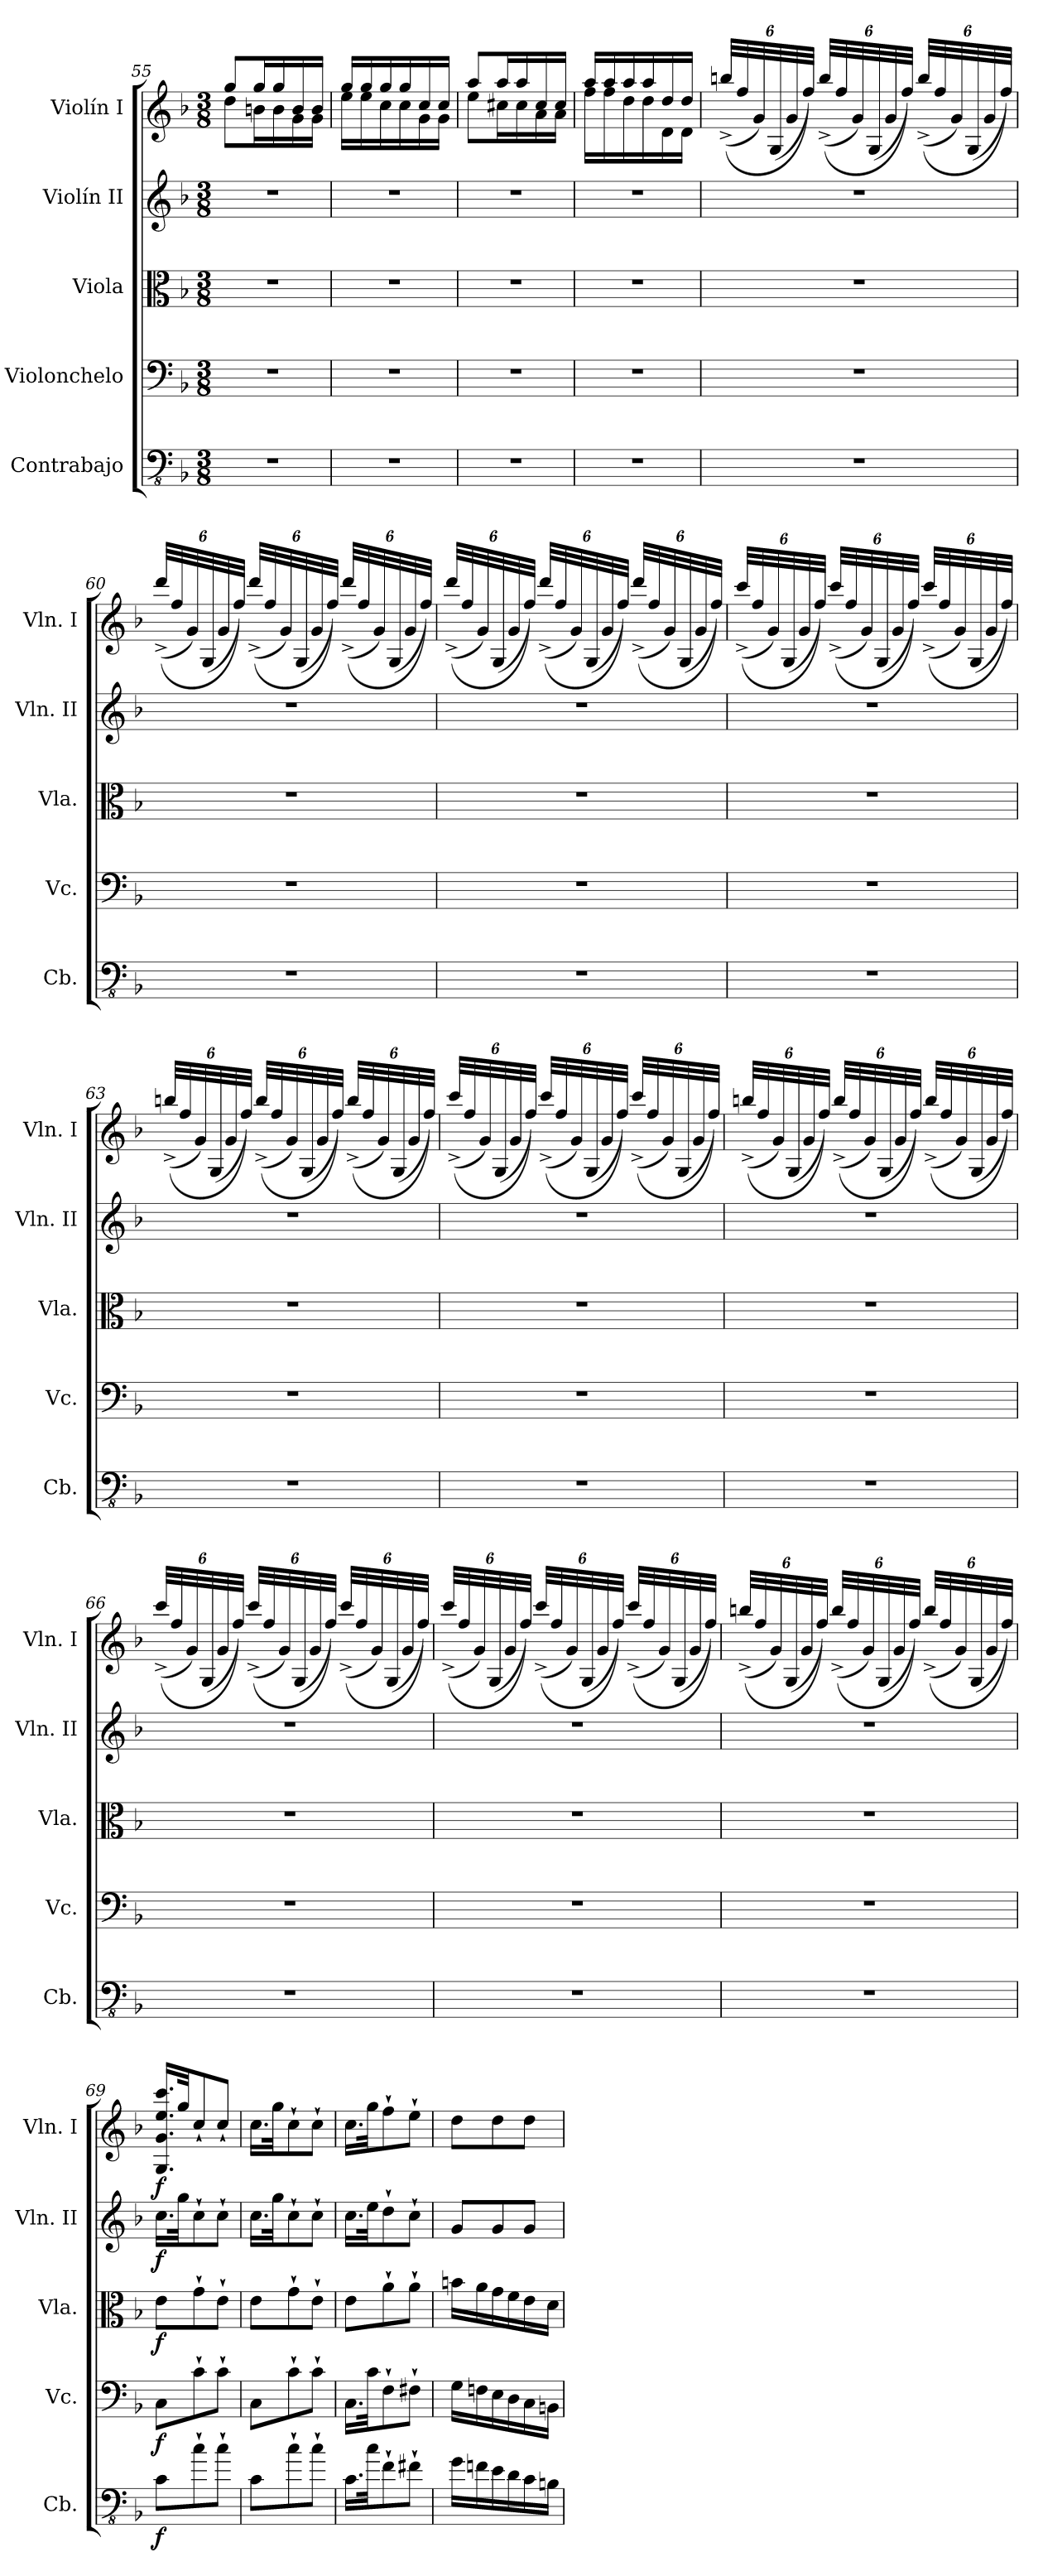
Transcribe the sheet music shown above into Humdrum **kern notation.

**kern	**dynam	**kern	**dynam	**kern	**dynam	**kern	**dynam	**kern	**dynam
*part5	*part5	*part4	*part4	*part3	*part3	*part2	*part2	*part1	*part1
*staff5	*staff5	*staff4	*staff4	*staff3	*staff3	*staff2	*staff2	*staff1	*staff1
*I"Contrabajo	*	*I"Violonchelo	*	*I"Viola	*	*I"Violín II	*	*I"Violín I	*
*I'Cb.	*	*I'Vc.	*	*I'Vla.	*	*I'Vln. II	*	*I'Vln. I	*
*clefFv4	*	*clefF4	*	*clefC3	*	*clefG2	*	*clefG2	*
*ITrd7c12	*	*	*	*	*	*	*	*	*
*k[b-]	*	*k[b-]	*	*k[b-]	*	*k[b-]	*	*k[b-]	*
*M3/8	*	*M3/8	*	*M3/8	*	*M3/8	*	*M3/8	*
=55	=55	=55	=55	=55	=55	=55	=55	=55	=55
*	*	*	*	*	*	*	*	*^	*
4.r	.	4.r	.	4.r	.	4.r	.	8gg/L	8dd\L	.
.	.	.	.	.	.	.	.	16gg/L	16bn\L	.
.	.	.	.	.	.	.	.	16gg/	16b\	.
.	.	.	.	.	.	.	.	16b/	16g\	.
.	.	.	.	.	.	.	.	16b/JJ	16g\JJ	.
=56	=56	=56	=56	=56	=56	=56	=56	=56	=56	=56
4.r	.	4.r	.	4.r	.	4.r	.	16gg/LL	16ee\LL	.
.	.	.	.	.	.	.	.	16gg/	16ee\	.
.	.	.	.	.	.	.	.	16gg/	16cc\	.
.	.	.	.	.	.	.	.	16gg/	16cc\	.
.	.	.	.	.	.	.	.	16cc/	16g\	.
.	.	.	.	.	.	.	.	16cc/JJ	16g\JJ	.
=57	=57	=57	=57	=57	=57	=57	=57	=57	=57	=57
4.r	.	4.r	.	4.r	.	4.r	.	8aa/L	8ee\L	.
.	.	.	.	.	.	.	.	16aa/L	16cc#X\L	.
.	.	.	.	.	.	.	.	16aa/	16cc#\	.
.	.	.	.	.	.	.	.	16cc#/	16a\	.
.	.	.	.	.	.	.	.	16cc#/JJ	16a\JJ	.
=58	=58	=58	=58	=58	=58	=58	=58	=58	=58	=58
4.r	.	4.r	.	4.r	.	4.r	.	16aa/LL	16ff\LL	.
.	.	.	.	.	.	.	.	16aa/	16ff\	.
.	.	.	.	.	.	.	.	16aa/	16dd\	.
.	.	.	.	.	.	.	.	16aa/	16dd\	.
.	.	.	.	.	.	.	.	16dd/	16d\	.
.	.	.	.	.	.	.	.	16dd/JJ	16d\JJ	.
*	*	*	*	*	*	*	*	*v	*v	*
!!LO:LB:g=z
=59	=59	=59	=59	=59	=59	=59	=59	=59	=59
*	*	*	*	*	*	*	*	*Xbrackettup	*
4.r	.	4.r	.	4.r	.	4.r	.	(<(>48bbn^/LLL	.
.	.	.	.	.	.	.	.	48ff/	.
.	.	.	.	.	.	.	.	48g/)	.
.	.	.	.	.	.	.	.	(<48G/	.
.	.	.	.	.	.	.	.	48g/	.
.	.	.	.	.	.	.	.	48ff/JJJ))	.
.	.	.	.	.	.	.	.	(<(>48bb^/LLL	.
.	.	.	.	.	.	.	.	48ff/	.
.	.	.	.	.	.	.	.	48g/)	.
.	.	.	.	.	.	.	.	(<48G/	.
.	.	.	.	.	.	.	.	48g/	.
.	.	.	.	.	.	.	.	48ff/JJJ))	.
.	.	.	.	.	.	.	.	(<(>48bb^/LLL	.
.	.	.	.	.	.	.	.	48ff/	.
.	.	.	.	.	.	.	.	48g/)	.
.	.	.	.	.	.	.	.	(<48G/	.
.	.	.	.	.	.	.	.	48g/	.
.	.	.	.	.	.	.	.	48ff/JJJ))	.
=60	=60	=60	=60	=60	=60	=60	=60	=60	=60
4.r	.	4.r	.	4.r	.	4.r	.	(<(>48ddd^/LLL	.
.	.	.	.	.	.	.	.	48ff/	.
.	.	.	.	.	.	.	.	48g/)	.
.	.	.	.	.	.	.	.	(<48G/	.
.	.	.	.	.	.	.	.	48g/	.
.	.	.	.	.	.	.	.	48ff/JJJ))	.
.	.	.	.	.	.	.	.	(<(>48ddd^/LLL	.
.	.	.	.	.	.	.	.	48ff/	.
.	.	.	.	.	.	.	.	48g/)	.
.	.	.	.	.	.	.	.	(<48G/	.
.	.	.	.	.	.	.	.	48g/	.
.	.	.	.	.	.	.	.	48ff/JJJ))	.
.	.	.	.	.	.	.	.	(<(>48ddd^/LLL	.
.	.	.	.	.	.	.	.	48ff/	.
.	.	.	.	.	.	.	.	48g/)	.
.	.	.	.	.	.	.	.	(<48G/	.
.	.	.	.	.	.	.	.	48g/	.
.	.	.	.	.	.	.	.	48ff/JJJ))	.
!!LO:PB:g=z
=61	=61	=61	=61	=61	=61	=61	=61	=61	=61
4.r	.	4.r	.	4.r	.	4.r	.	(<(>48ddd^/LLL	.
.	.	.	.	.	.	.	.	48ff/	.
.	.	.	.	.	.	.	.	48g/)	.
.	.	.	.	.	.	.	.	(<48G/	.
.	.	.	.	.	.	.	.	48g/	.
.	.	.	.	.	.	.	.	48ff/JJJ))	.
.	.	.	.	.	.	.	.	(<(>48ddd^/LLL	.
.	.	.	.	.	.	.	.	48ff/	.
.	.	.	.	.	.	.	.	48g/)	.
.	.	.	.	.	.	.	.	(<48G/	.
.	.	.	.	.	.	.	.	48g/	.
.	.	.	.	.	.	.	.	48ff/JJJ))	.
.	.	.	.	.	.	.	.	(<(>48ddd^/LLL	.
.	.	.	.	.	.	.	.	48ff/	.
.	.	.	.	.	.	.	.	48g/)	.
.	.	.	.	.	.	.	.	(<48G/	.
.	.	.	.	.	.	.	.	48g/	.
.	.	.	.	.	.	.	.	48ff/JJJ))	.
=62	=62	=62	=62	=62	=62	=62	=62	=62	=62
4.r	.	4.r	.	4.r	.	4.r	.	(<(>48ccc^/LLL	.
.	.	.	.	.	.	.	.	48ff/	.
.	.	.	.	.	.	.	.	48g/)	.
.	.	.	.	.	.	.	.	(<48G/	.
.	.	.	.	.	.	.	.	48g/	.
.	.	.	.	.	.	.	.	48ff/JJJ))	.
.	.	.	.	.	.	.	.	(<(>48ccc^/LLL	.
.	.	.	.	.	.	.	.	48ff/	.
.	.	.	.	.	.	.	.	48g/)	.
.	.	.	.	.	.	.	.	(<48G/	.
.	.	.	.	.	.	.	.	48g/	.
.	.	.	.	.	.	.	.	48ff/JJJ))	.
.	.	.	.	.	.	.	.	(<(>48ccc^/LLL	.
.	.	.	.	.	.	.	.	48ff/	.
.	.	.	.	.	.	.	.	48g/)	.
.	.	.	.	.	.	.	.	(<48G/	.
.	.	.	.	.	.	.	.	48g/	.
.	.	.	.	.	.	.	.	48ff/JJJ))	.
!!LO:LB:g=z
=63	=63	=63	=63	=63	=63	=63	=63	=63	=63
4.r	.	4.r	.	4.r	.	4.r	.	(<(>48bbn^/LLL	.
.	.	.	.	.	.	.	.	48ff/	.
.	.	.	.	.	.	.	.	48g/)	.
.	.	.	.	.	.	.	.	(<48G/	.
.	.	.	.	.	.	.	.	48g/	.
.	.	.	.	.	.	.	.	48ff/JJJ))	.
.	.	.	.	.	.	.	.	(<(>48bb^/LLL	.
.	.	.	.	.	.	.	.	48ff/	.
.	.	.	.	.	.	.	.	48g/)	.
.	.	.	.	.	.	.	.	(<48G/	.
.	.	.	.	.	.	.	.	48g/	.
.	.	.	.	.	.	.	.	48ff/JJJ))	.
.	.	.	.	.	.	.	.	(<(>48bb^/LLL	.
.	.	.	.	.	.	.	.	48ff/	.
.	.	.	.	.	.	.	.	48g/)	.
.	.	.	.	.	.	.	.	(<48G/	.
.	.	.	.	.	.	.	.	48g/	.
.	.	.	.	.	.	.	.	48ff/JJJ))	.
=64	=64	=64	=64	=64	=64	=64	=64	=64	=64
4.r	.	4.r	.	4.r	.	4.r	.	(<(>48ccc^/LLL	.
.	.	.	.	.	.	.	.	48ff/	.
.	.	.	.	.	.	.	.	48g/)	.
.	.	.	.	.	.	.	.	(<48G/	.
.	.	.	.	.	.	.	.	48g/	.
.	.	.	.	.	.	.	.	48ff/JJJ))	.
.	.	.	.	.	.	.	.	(<(>48ccc^/LLL	.
.	.	.	.	.	.	.	.	48ff/	.
.	.	.	.	.	.	.	.	48g/)	.
.	.	.	.	.	.	.	.	(<48G/	.
.	.	.	.	.	.	.	.	48g/	.
.	.	.	.	.	.	.	.	48ff/JJJ))	.
.	.	.	.	.	.	.	.	(<(>48ccc^/LLL	.
.	.	.	.	.	.	.	.	48ff/	.
.	.	.	.	.	.	.	.	48g/)	.
.	.	.	.	.	.	.	.	(<48G/	.
.	.	.	.	.	.	.	.	48g/	.
.	.	.	.	.	.	.	.	48ff/JJJ))	.
!!LO:PB:g=z
=65	=65	=65	=65	=65	=65	=65	=65	=65	=65
4.r	.	4.r	.	4.r	.	4.r	.	(<(>48bbn^/LLL	.
.	.	.	.	.	.	.	.	48ff/	.
.	.	.	.	.	.	.	.	48g/)	.
.	.	.	.	.	.	.	.	(<48G/	.
.	.	.	.	.	.	.	.	48g/	.
.	.	.	.	.	.	.	.	48ff/JJJ))	.
.	.	.	.	.	.	.	.	(<(>48bb^/LLL	.
.	.	.	.	.	.	.	.	48ff/	.
.	.	.	.	.	.	.	.	48g/)	.
.	.	.	.	.	.	.	.	(<48G/	.
.	.	.	.	.	.	.	.	48g/	.
.	.	.	.	.	.	.	.	48ff/JJJ))	.
.	.	.	.	.	.	.	.	(<(>48bb^/LLL	.
.	.	.	.	.	.	.	.	48ff/	.
.	.	.	.	.	.	.	.	48g/)	.
.	.	.	.	.	.	.	.	(<48G/	.
.	.	.	.	.	.	.	.	48g/	.
.	.	.	.	.	.	.	.	48ff/JJJ))	.
=66	=66	=66	=66	=66	=66	=66	=66	=66	=66
4.r	.	4.r	.	4.r	.	4.r	.	(<(>48ccc^/LLL	.
.	.	.	.	.	.	.	.	48ff/	.
.	.	.	.	.	.	.	.	48g/)	.
.	.	.	.	.	.	.	.	(<48G/	.
.	.	.	.	.	.	.	.	48g/	.
.	.	.	.	.	.	.	.	48ff/JJJ))	.
.	.	.	.	.	.	.	.	(<(>48ccc^/LLL	.
.	.	.	.	.	.	.	.	48ff/	.
.	.	.	.	.	.	.	.	48g/)	.
.	.	.	.	.	.	.	.	(<48G/	.
.	.	.	.	.	.	.	.	48g/	.
.	.	.	.	.	.	.	.	48ff/JJJ))	.
.	.	.	.	.	.	.	.	(<(>48ccc^/LLL	.
.	.	.	.	.	.	.	.	48ff/	.
.	.	.	.	.	.	.	.	48g/)	.
.	.	.	.	.	.	.	.	(<48G/	.
.	.	.	.	.	.	.	.	48g/	.
.	.	.	.	.	.	.	.	48ff/JJJ))	.
!!LO:LB:g=z
=67	=67	=67	=67	=67	=67	=67	=67	=67	=67
4.r	.	4.r	.	4.r	.	4.r	.	(<(>48ccc^/LLL	.
.	.	.	.	.	.	.	.	48ff/	.
.	.	.	.	.	.	.	.	48g/)	.
.	.	.	.	.	.	.	.	(<48G/	.
.	.	.	.	.	.	.	.	48g/	.
.	.	.	.	.	.	.	.	48ff/JJJ))	.
.	.	.	.	.	.	.	.	(<(>48ccc^/LLL	.
.	.	.	.	.	.	.	.	48ff/	.
.	.	.	.	.	.	.	.	48g/)	.
.	.	.	.	.	.	.	.	(<48G/	.
.	.	.	.	.	.	.	.	48g/	.
.	.	.	.	.	.	.	.	48ff/JJJ))	.
.	.	.	.	.	.	.	.	(<(>48ccc^/LLL	.
.	.	.	.	.	.	.	.	48ff/	.
.	.	.	.	.	.	.	.	48g/)	.
.	.	.	.	.	.	.	.	(<48G/	.
.	.	.	.	.	.	.	.	48g/	.
.	.	.	.	.	.	.	.	48ff/JJJ))	.
=68	=68	=68	=68	=68	=68	=68	=68	=68	=68
4.r	.	4.r	.	4.r	.	4.r	.	(<(>48bbn^/LLL	.
.	.	.	.	.	.	.	.	48ff/	.
.	.	.	.	.	.	.	.	48g/)	.
.	.	.	.	.	.	.	.	(<48G/	.
.	.	.	.	.	.	.	.	48g/	.
.	.	.	.	.	.	.	.	48ff/JJJ))	.
.	.	.	.	.	.	.	.	(<(>48bb^/LLL	.
.	.	.	.	.	.	.	.	48ff/	.
.	.	.	.	.	.	.	.	48g/)	.
.	.	.	.	.	.	.	.	(<48G/	.
.	.	.	.	.	.	.	.	48g/	.
.	.	.	.	.	.	.	.	48ff/JJJ))	.
.	.	.	.	.	.	.	.	(<(>48bb^/LLL	.
.	.	.	.	.	.	.	.	48ff/	.
.	.	.	.	.	.	.	.	48g/)	.
.	.	.	.	.	.	.	.	(<48G/	.
.	.	.	.	.	.	.	.	48g/	.
.	.	.	.	.	.	.	.	48ff/JJJ))	.
=69	=69	=69	=69	=69	=69	=69	=69	=69	=69
!	!LO:DY:b	!	!LO:DY:b	!	!LO:DY:b	!	!LO:DY:b	!	!LO:DY:b
8CC\L	f	8C\L	f	8e\L	f	16.cc\LL	f	16.G/ 16.g/ 16.ee/ 16.ccc/LL	f
.	.	.	.	.	.	32gg\JK	.	32gg/JK	.
8C`\	.	8c`\	.	8g`\	.	8cc`\	.	8cc`/	.
8C`\J	.	8c`\J	.	8e`\J	.	8cc`\J	.	8cc`/J	.
!!LO:PB:g=z
=70	=70	=70	=70	=70	=70	=70	=70	=70	=70
8CC\L	.	8C\L	.	8e\L	.	16.cc\LL	.	16.cc\LL	.
.	.	.	.	.	.	32gg\JK	.	32gg\JK	.
8C`\	.	8c`\	.	8g`\	.	8cc`\	.	8cc`\	.
8C`\J	.	8c`\J	.	8e`\J	.	8cc`\J	.	8cc`\J	.
=71	=71	=71	=71	=71	=71	=71	=71	=71	=71
16.CC\LL	.	16.C\LL	.	8e\L	.	16.cc\LL	.	16.cc\LL	.
32C\JK	.	32c\JK	.	.	.	32ee\JK	.	32gg\JK	.
8FF`\	.	8F`\	.	8a`\	.	8dd`\	.	8ff`\	.
8FF#X`\J	.	8F#X`\J	.	8a`\J	.	8cc`\J	.	8ee`\J	.
=72	=72	=72	=72	=72	=72	=72	=72	=72	=72
16GG\LL	.	16G\LL	.	16bn\LL	.	8g/L	.	8dd\L	.
16FFni\	.	16Fni\	.	16a\	.	.	.	.	.
16EE\	.	16E\	.	16g\	.	8g/	.	8dd\	.
16DD\	.	16D\	.	16f\	.	.	.	.	.
16CC\	.	16C\	.	16e\	.	8g/J	.	8dd\J	.
16BBBn\JJ	.	16BBn\JJ	.	16d\JJ	.	.	.	.	.
=	=	=	=	=	=	=	=	=	=
*-	*-	*-	*-	*-	*-	*-	*-	*-	*-
